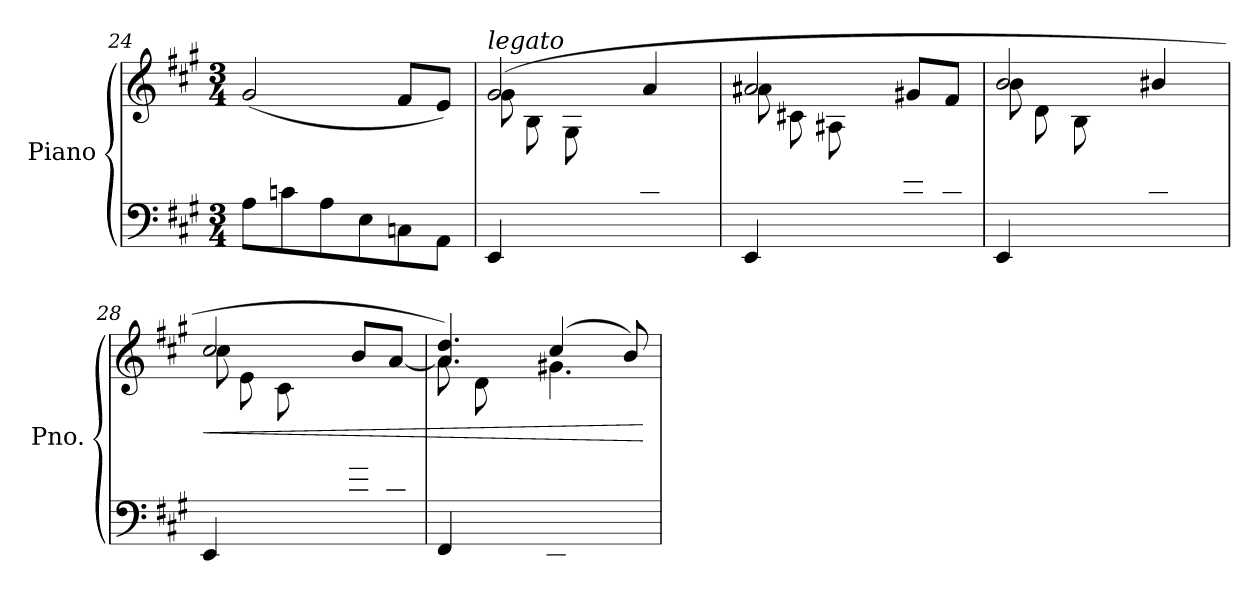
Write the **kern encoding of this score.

**kern	**kern	**dynam
*part1	*part1	*part1
*staff2	*staff1	*staff1/2
*I"Piano	*	*
*I'Pno.	*	*
*clefF4	*clefG2	*
*k[f#c#g#]	*k[f#c#g#]	*
*M3/4	*M3/4	*
=24	=24	=24
8A\L	(>2g#/	.
8cn\	.	.
8A\	.	.
8E\	.	.
8Cn\	8f#/L	.
8AA\J	8e/J)	.
=25	=25	=25
*^	*^	*
!	!	!LO:TX:a:i:t=legato	!	!
4.ryy	4EE/	(>2g#/	(<8g#\L	.
.	.	.	8B\	.
.	2ryy	.	8G#\	.
8E/	.	.	4.ryy	.
8cn/	.	4a/	.	.
8A/J)	.	.	.	.
=26	=26	=26	=26	=26
4.ryy	4EE/	2a#X/	(<8a#\L	.
.	.	.	8c#X\	.
.	2ryy	.	8A#X\	.
8E/	.	.	4.ryy	.
8e/	.	8g#X/L	.	.
8c#/J)	.	8f#/J	.	.
!!LO:LB:g=z	!!
=27	=27	=27	=27	=27
4.ryy	4EE/	2b/	(<8b\L	.
.	.	.	8d\	.
.	2ryy	.	8B\	.
8E/	.	.	4.ryy	.
8d#X/	.	4b#X/	.	.
8B#X/J)	.	.	.	.
=28	=28	=28	=28	=28
!	!	!	!	!LO:HP:b
4.ryy	4EE/	2cc#/	(<8cc#\L	<
.	.	.	8e\	.
.	2ryy	.	8c#\	.
8E/	.	.	4.ryy	.
8gn/	.	8b/L	.	.
8c#/J)	.	[8a/J	.	.
=29	=29	=29	=29	=29
*	*	*	*^	*
4FF#/	4ryy	4.a/] 4.dd/)	4.ryy	(<8a\L	.
.	.	.	.	8d\	.
2ryy	8A/	.	.	2ryy	.
.	8EE/	(>4cc#/	4.g#X\	.	.
.	8E/	.	.	.	.
.	8G#X/J)	8b/)	.	.	.
*v	*v	*	*	*	*
*	*v	*v	*v	*
.	.	[
=	=	=
*-	*-	*-
